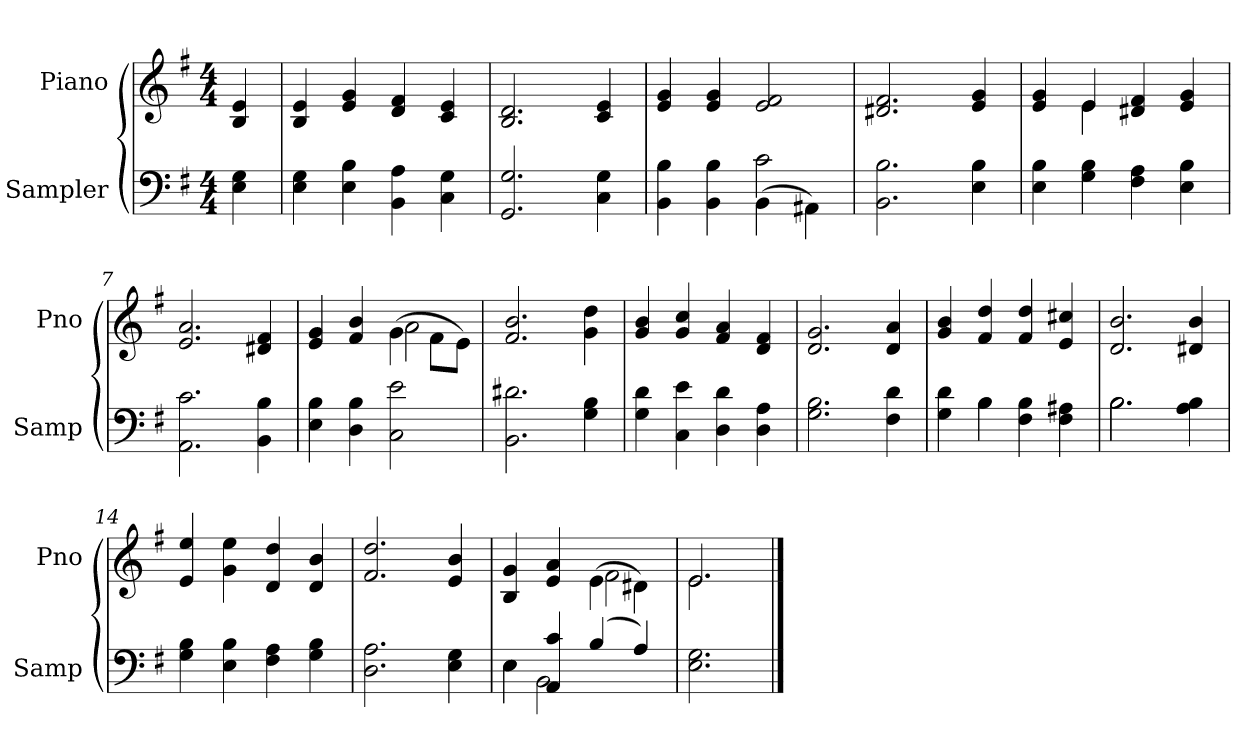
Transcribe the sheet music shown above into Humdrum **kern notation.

**kern	**kern
*part2	*part1
*staff2	*staff1
*I"Sampler	*I"Piano
*I'Samp	*I'Pno
*clefF4	*clefG2
*k[f#]	*k[f#]
*G:	*G:
*M4/4	*M4/4
=1	=1
4E 4G	4B 4e
=2	=2
4E 4G	4B 4e
4E 4B	4e 4g
4BB 4A	4d 4f#
4C 4G	4c 4e
=3	=3
2.GG 2.G	2.B 2.d
4C 4G	4c 4e
=4	=4
*^	*
4BB 4B	2ryy	4e 4g
4BB 4B	.	4e 4g
(4BB\	2c	2e 2f#
4AA#X\)	.	.
*v	*v	*
=5	=5
2.BB 2.B	2.d#X 2.f#
4E 4B	4e 4g
=6	=6
*	*^
4E 4B	4e 4g	4ryy
4G 4B	4e/	4e
4F# 4A	4d#X 4f#	2ryy
4E 4B	4e 4g	.
*	*v	*v
=7	=7
2.AA 2.c	2.e 2.a
4BB 4B	4d#X 4f#
=8	=8
*	*^
4E 4B	4e 4g	2ryy
4D 4B	4f# 4b	.
2C 2e	(4g\	2a
.	8f#\L	.
.	8e\J)	.
*	*v	*v
=9	=9
2.BB 2.d#X	2.f# 2.b
4G 4B	4g 4dd
=10	=10
4G 4d	4g 4b
4C 4e	4g 4cc
4D 4d	4f# 4a
4D 4A	4d 4f#
=11	=11
2.G 2.B	2.d 2.g
4F# 4d	4d 4a
=12	=12
*^	*
4G 4d	4ryy	4g 4b
4B\	4B	4f# 4dd
4F# 4B	2ryy	4f# 4dd
4F# 4A#X	.	4e 4cc#X
=13	=13	=13
2.B\	2.B	2.d 2.b
4A 4B	4ryy	4d#X 4b
*v	*v	*
=14	=14
4G 4B	4e 4ee
4E 4B	4g 4ee
4F# 4A	4d 4dd
4G 4B	4d 4b
=15	=15
2.D 2.A	2.f# 2.dd
4E 4G	4e 4b
=16	=16
*^	*^
4E\	4E	4B 4g	2ryy
4AA 4c	2BB	4e 4a	.
(4B/	.	(4e\	2f#
4A/)	4ryy	4d#X\)	.
*v	*v	*	*
=17	=17	=17
2.E 2.G	2.e/	2.e
*	*v	*v
==	==
*-	*-
